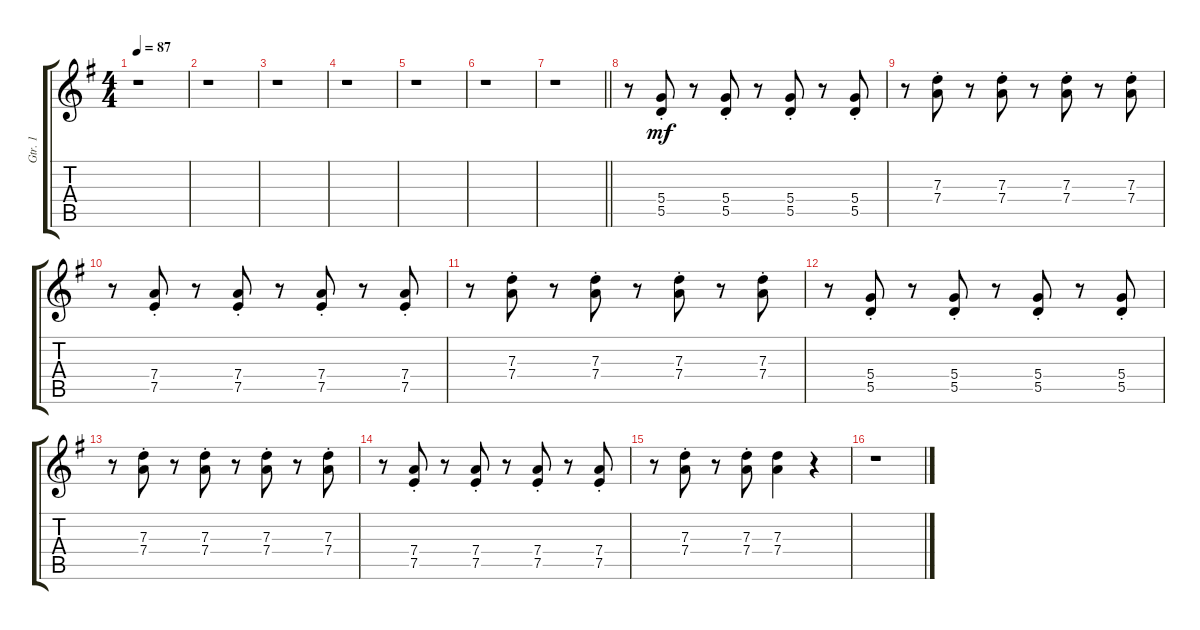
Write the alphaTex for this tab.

\track ("Gtr. 1" "Gtr. 1") {instrument electricguitarclean}
\staff {score tabs}
\tuning (E4 B3 G3 D3 A2 E2) {hide}
\ts (4 4)
\tempo 87
\clef g2
\ks g
r.1{dy mf} |
r.1 |
r.1 |
r.1 |
r.1 |
r.1 |
\barLineRight lightlight
r.1 |
r.8 (5.4{st} 5.5{st}).8 r.8 (5.4{st} 5.5{st}).8 r.8 (5.4{st} 5.5{st}).8 r.8 (5.4{st} 5.5{st}).8 |
r.8 (7.3{st} 7.4{st}).8 r.8 (7.3{st} 7.4{st}).8 r.8 (7.3{st} 7.4{st}).8 r.8 (7.3{st} 7.4{st}).8 |
r.8 (7.4{st} 7.5{st}).8 r.8 (7.4{st} 7.5{st}).8 r.8 (7.4{st} 7.5{st}).8 r.8 (7.4{st} 7.5{st}).8 |
r.8 (7.3{st} 7.4{st}).8 r.8 (7.3{st} 7.4{st}).8 r.8 (7.3{st} 7.4{st}).8 r.8 (7.3{st} 7.4{st}).8 |
r.8 (5.4{st} 5.5{st}).8 r.8 (5.4{st} 5.5{st}).8 r.8 (5.4{st} 5.5{st}).8 r.8 (5.4{st} 5.5{st}).8 |
r.8 (7.3{st} 7.4{st}).8 r.8 (7.3{st} 7.4{st}).8 r.8 (7.3{st} 7.4{st}).8 r.8 (7.3{st} 7.4{st}).8 |
r.8 (7.4{st} 7.5{st}).8 r.8 (7.4{st} 7.5{st}).8 r.8 (7.4{st} 7.5{st}).8 r.8 (7.4{st} 7.5{st}).8 |
r.8 (7.3{st} 7.4{st}).8 r.8 (7.3{st} 7.4{st}).8 (7.3 7.4).4 r.4 |
r.1
